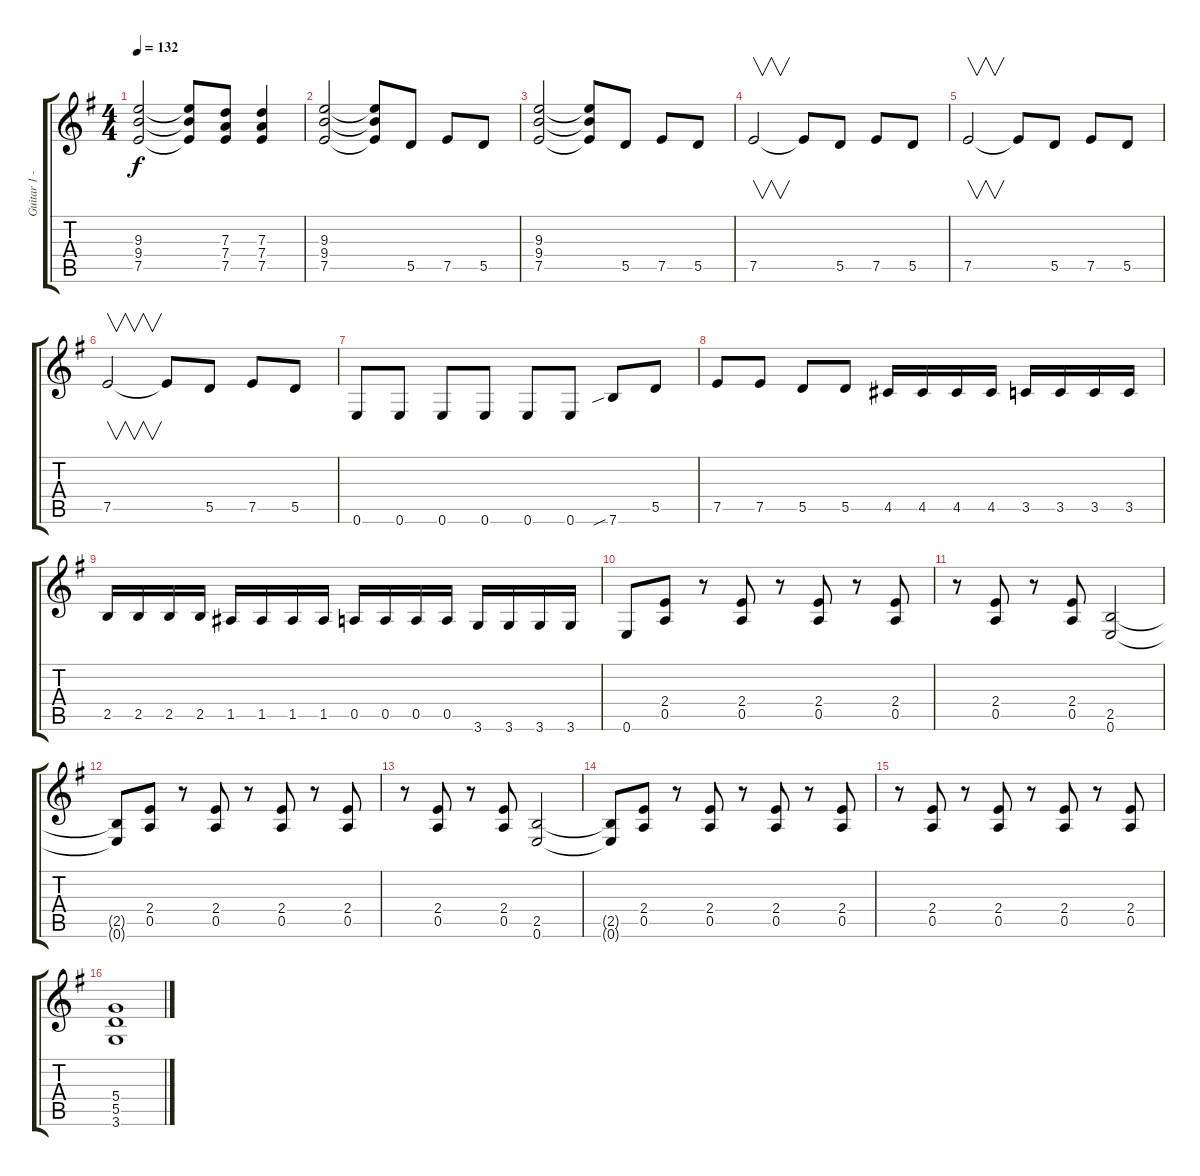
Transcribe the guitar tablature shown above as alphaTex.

\track ("Guitar 1 - Brian May" "Guitar 1 -") {instrument distortionguitar}
\staff {score tabs}
\tuning (E4 B3 G3 D3 A2 E2) {hide}
\ts (4 4)
\tempo 132
\clef g2
\ks g
(9.3{t} 9.4{t} 7.5{t}).2{dy f} (9.3{t} 9.4{t} 7.5{t}).8 (7.3 7.4 7.5).8 (7.3 7.4 7.5).4 |
(9.3 9.4 7.5).2 (9.3{t} 9.4{t} 7.5{t}).8 5.5.8 7.5.8 5.5.8 |
(9.3 9.4 7.5).2 (9.3{t} 9.4{t} 7.5{t}).8 5.5.8 7.5.8 5.5.8 |
7.5.2{v} 7.5{t}.8 5.5.8 7.5.8 5.5.8 |
7.5.2{v} 7.5{t}.8 5.5.8 7.5.8 5.5.8 |
7.5.2{v} 7.5{t}.8 5.5.8 7.5.8 5.5.8 |
0.6.8 0.6.8 0.6.8 0.6.8 0.6.8 0.6.8 7.6{sib}.8 5.5.8 |
7.5.8 7.5.8 5.5.8 5.5.8 4.5.16 4.5.16 4.5.16 4.5.16 3.5.16 3.5.16 3.5.16 3.5.16 |
2.5.16 2.5.16 2.5.16 2.5.16 1.5.16 1.5.16 1.5.16 1.5.16 0.5.16 0.5.16 0.5.16 0.5.16 3.6.16 3.6.16 3.6.16 3.6.16 |
0.6.8 (2.4 0.5).8 r.8 (2.4 0.5).8 r.8 (2.4 0.5).8 r.8 (2.4 0.5).8 |
r.8 (2.4 0.5).8 r.8 (2.4 0.5).8 (2.5 0.6).2 |
(2.5{t} 0.6{t}).8 (2.4 0.5).8 r.8 (2.4 0.5).8 r.8 (2.4 0.5).8 r.8 (2.4 0.5).8 |
r.8 (2.4 0.5).8 r.8 (2.4 0.5).8 (2.5 0.6).2 |
(2.5{t} 0.6{t}).8 (2.4 0.5).8 r.8 (2.4 0.5).8 r.8 (2.4 0.5).8 r.8 (2.4 0.5).8 |
r.8 (2.4 0.5).8 r.8 (2.4 0.5).8 r.8 (2.4 0.5).8 r.8 (2.4 0.5).8 |
(5.4 5.5 3.6).1
